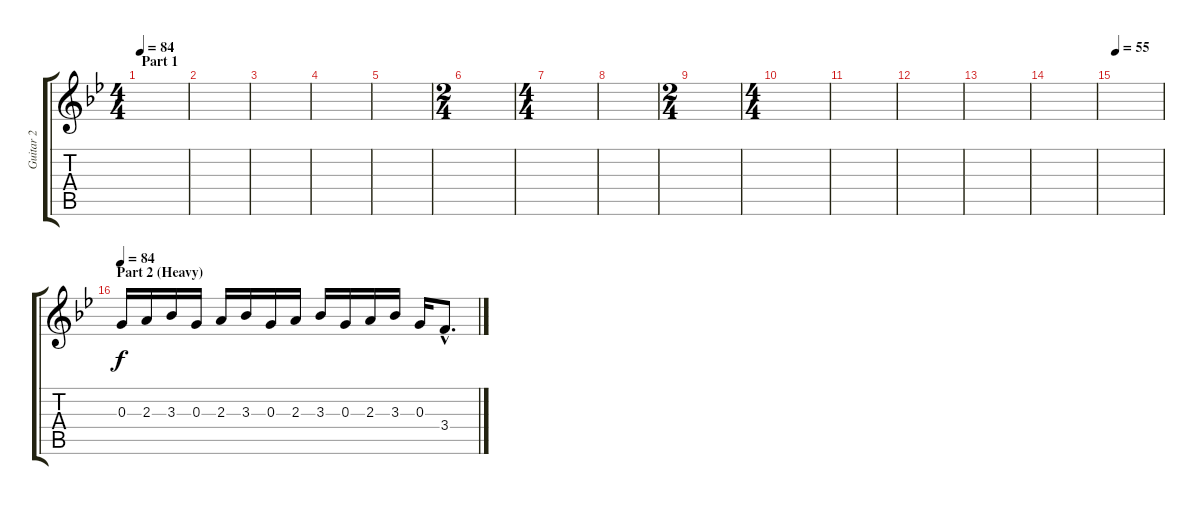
\track ("Guitar 2" "Guitar 2") {instrument distortionguitar}
\staff {score tabs}
\tuning (E4 B3 G3 D3 A2 D2) {hide}
\ts (4 4)
\section ("" "Part 1")
\tempo 84
\clef g2
\ks bb
|
|
|
|
|
\ts (2 4)
|
\ts (4 4)
|
|
\ts (2 4)
|
\ts (4 4)
|
|
|
|
|
\tempo 55
|
\section ("" "Part 2 (Heavy)")
\tempo 84
0.3.16 2.3.16 3.3.16 0.3.16 2.3.16 3.3.16 0.3.16 2.3.16 3.3.16 0.3.16 2.3.16 3.3.16 0.3.16 3.4{hac}.8{d}
